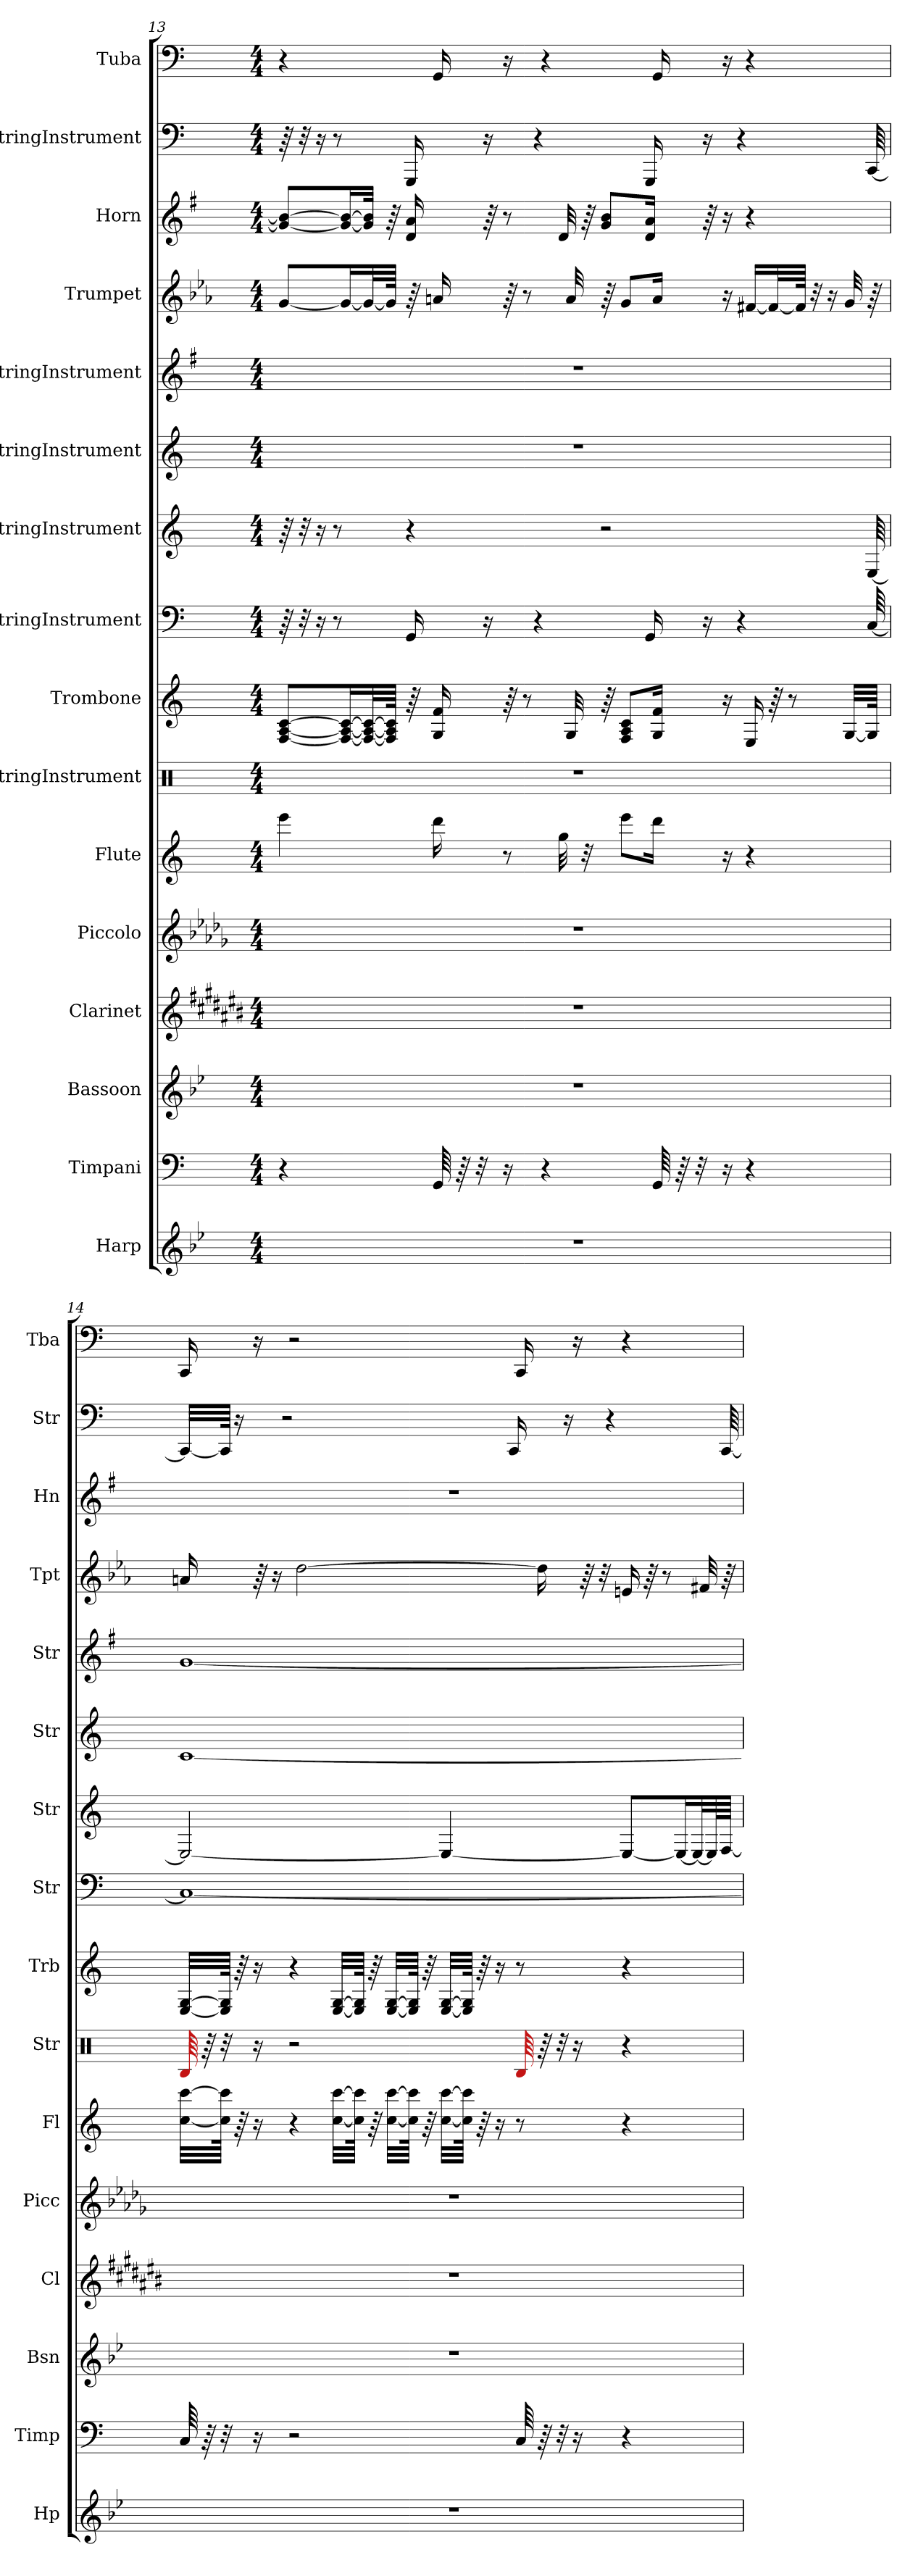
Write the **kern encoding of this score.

**kern	**kern	**kern	**kern	**kern	**kern	**kern	**kern	**kern	**kern	**kern	**kern	**kern	**kern	**kern	**kern
*part16	*part15	*part14	*part13	*part12	*part11	*part10	*part9	*part8	*part7	*part6	*part5	*part4	*part3	*part2	*part1
*staff16	*staff15	*staff14	*staff13	*staff12	*staff11	*staff10	*staff9	*staff8	*staff7	*staff6	*staff5	*staff4	*staff3	*staff2	*staff1
*I"Harp	*I"Timpani	*I"Bassoon	*I"Clarinet	*I"Piccolo	*I"Flute	*I"StringInstrument	*I"Trombone	*I"StringInstrument	*I"StringInstrument	*I"StringInstrument	*I"StringInstrument	*I"Trumpet	*I"Horn	*I"StringInstrument	*I"Tuba
*I'Hp	*I'Timp	*I'Bsn	*I'Cl	*I'Picc	*I'Fl	*I'Str	*I'Trb	*I'Str	*I'Str	*I'Str	*I'Str	*I'Tpt	*I'Hn	*I'Str	*I'Tba
!!LO:PB:g=z
*clefG2	*clefF4	*clefG2	*clefG2	*clefG2	*clefG2	*clefX	*clefG2	*clefF4	*clefG2	*clefG2	*clefG2	*clefG2	*clefG2	*clefF4	*clefF4
*	*	*	*ITrd1c2	*ITrd-7c-12	*	*	*	*	*	*	*	*ITrd1c2	*ITrd4c7	*	*
*k[b-e-]	*k[]	*k[b-e-]	*k[f#c#g#d#a#]	*k[b-e-a-d-g-]	*k[]	*k[]	*k[]	*k[]	*k[]	*k[]	*k[f#]	*k[b-e-a-d-g-]	*k[]	*k[]	*k[]
*M4/4	*M4/4	*M4/4	*M4/4	*M4/4	*M4/4	*M4/4	*M4/4	*M4/4	*M4/4	*M4/4	*M4/4	*M4/4	*M4/4	*M4/4	*M4/4
=13	=13	=13	=13	=13	=13	=13	=13	=13	=13	=13	=13	=13	=13	=13	=13
1r	4r	1r	1r	1r	4eee\	1r	[8F/ [8A/ [8c/L	64r	64r	1r	1r	[8f/L	8c/_ 8e/_L	64r	4r
.	.	.	.	.	.	.	.	32r	32r	.	.	.	.	32r	.
.	.	.	.	.	.	.	.	16r	16r	.	.	.	.	16r	.
.	.	.	.	.	.	.	.	8r	8r	.	.	.	.	8r	.
.	.	.	.	.	.	.	16F/_ 16A/_ 16c/_L	.	.	.	.	16f/L_	16c/_ 16e/_L	.	.
.	.	.	.	.	.	.	32F/_ 32A/_ 32c/_L	.	.	.	.	32f/L_	32c/] 32e/]JJk	.	.
.	.	.	.	.	.	.	64F/] 64A/] 64c/]JJJk	.	.	.	.	64f/JJJk]	64r	.	.
.	.	.	.	.	.	.	64r	16GG/	4r	.	.	64r	16G/ 16d/	16GGG/	.
.	64GG/	.	.	.	16ddd\	.	16G/ 16f/	.	.	.	.	16gn/	.	.	16GG/
.	64r	.	.	.	.	.	.	.	.	.	.	.	.	.	.
.	32r	.	.	.	.	.	.	.	.	.	.	.	.	.	.
.	.	.	.	.	.	.	.	16r	.	.	.	.	64r	16r	.
.	16r	.	.	.	8r	.	64r	.	.	.	.	64r	8r	.	16r
.	.	.	.	.	.	.	8r	.	.	.	.	8r	.	.	.
.	.	.	.	.	.	.	.	4r	.	.	.	.	.	4r	.
.	4r	.	.	.	.	.	.	.	.	.	.	.	.	.	4r
.	.	.	.	.	32gg\	.	.	.	.	.	.	.	32G/	.	.
.	.	.	.	.	.	.	32G/	.	.	.	.	32g/	.	.	.
.	.	.	.	.	32r	.	.	.	.	.	.	.	64r	.	.
.	.	.	.	.	.	.	64r	.	2r	.	.	64r	8c/ 8e/L	.	.
.	.	.	.	.	8eee\L	.	8F/ 8A/ 8c/L	.	.	.	.	8f/L	.	.	.
.	.	.	.	.	.	.	.	16GG/	.	.	.	.	16G/ 16d/Jk	16GGG/	.
.	64GG/	.	.	.	16ddd\Jk	.	16G/ 16f/Jk	.	.	.	.	16g/Jk	.	.	16GG/
.	64r	.	.	.	.	.	.	.	.	.	.	.	.	.	.
.	32r	.	.	.	.	.	.	.	.	.	.	.	.	.	.
.	.	.	.	.	.	.	.	16r	.	.	.	.	64r	16r	.
.	16r	.	.	.	16r	.	16r	.	.	.	.	16r	16r	.	16r
.	.	.	.	.	.	.	.	4r	.	.	.	.	.	4r	.
.	4r	.	.	.	4r	.	16E/	.	.	.	.	[16en/LL	4r	.	4r
.	.	.	.	.	.	.	64r	.	.	.	.	32e/L_	.	.	.
.	.	.	.	.	.	.	8r	.	.	.	.	.	.	.	.
.	.	.	.	.	.	.	.	.	.	.	.	64e/JJJk]	.	.	.
.	.	.	.	.	.	.	.	.	.	.	.	32r	.	.	.
.	.	.	.	.	.	.	.	.	.	.	.	16r	.	.	.
.	.	.	.	.	.	.	[32G/LLL	.	.	.	.	32f/	.	.	.
.	.	.	.	.	.	.	64G/JJJk]	[64C/	[64E/	.	.	64r	.	[64CC/	.
!!LO:PB:g=z
=14	=14	=14	=14	=14	=14	=14	=14	=14	=14	=14	=14	=14	=14	=14	=14
1r	64C/	1r	1r	1r	[32cc\ [32ccc\LLL	64B/	[32E/ [32G/LLL	1C_	2E/_	[1c	[1g	16gn/	1r	32CC/LLL_	16CC/
.	64r	.	.	.	.	64r	.	.	.	.	.	.	.	.	.
.	32r	.	.	.	64cc\] 64ccc\]JJJk	32r	64E/] 64G/]JJJk	.	.	.	.	.	.	64CC/JJJk]	.
.	.	.	.	.	64r	.	64r	.	.	.	.	.	.	16r	.
.	16r	.	.	.	16r	16r	16r	.	.	.	.	64r	.	.	16r
.	.	.	.	.	.	.	.	.	.	.	.	16r	.	.	.
.	.	.	.	.	.	.	.	.	.	.	.	.	.	2r	.
.	2r	.	.	.	4r	2r	4r	.	.	.	.	.	.	.	2r
.	.	.	.	.	.	.	.	.	.	.	.	[2cc\	.	.	.
.	.	.	.	.	[32cc\ [32ccc\LLL	.	[32E/ [32G/LLL	.	.	.	.	.	.	.	.
.	.	.	.	.	64cc\] 64ccc\]JJJk	.	64E/] 64G/]JJJk	.	.	.	.	.	.	.	.
.	.	.	.	.	64r	.	64r	.	.	.	.	.	.	.	.
.	.	.	.	.	[32cc\ [32ccc\LLL	.	[32E/ [32G/LLL	.	.	.	.	.	.	.	.
.	.	.	.	.	64cc\] 64ccc\]JJJk	.	64E/] 64G/]JJJk	.	.	.	.	.	.	.	.
.	.	.	.	.	64r	.	64r	.	.	.	.	.	.	.	.
.	.	.	.	.	[32cc\ [32ccc\LLL	.	[32E/ [32G/LLL	.	4E/_	.	.	.	.	.	.
.	.	.	.	.	64cc\] 64ccc\]JJJk	.	64E/] 64G/]JJJk	.	.	.	.	.	.	.	.
.	.	.	.	.	64r	.	64r	.	.	.	.	.	.	.	.
.	.	.	.	.	16r	.	16r	.	.	.	.	.	.	.	.
.	.	.	.	.	.	.	.	.	.	.	.	.	.	16CC/	.
.	64C/	.	.	.	8r	64B/	8r	.	.	.	.	.	.	.	16CC/
.	64r	.	.	.	.	64r	.	.	.	.	.	16cc\]	.	.	.
.	32r	.	.	.	.	32r	.	.	.	.	.	.	.	.	.
.	.	.	.	.	.	.	.	.	.	.	.	.	.	16r	.
.	16r	.	.	.	.	16r	.	.	.	.	.	.	.	.	16r
.	.	.	.	.	.	.	.	.	.	.	.	64r	.	.	.
.	.	.	.	.	.	.	.	.	.	.	.	32r	.	.	.
.	.	.	.	.	.	.	.	.	.	.	.	.	.	4r	.
.	4r	.	.	.	4r	4r	4r	.	8E/L_	.	.	16dn/	.	.	4r
.	.	.	.	.	.	.	.	.	.	.	.	64r	.	.	.
.	.	.	.	.	.	.	.	.	.	.	.	8r	.	.	.
.	.	.	.	.	.	.	.	.	16E/L_	.	.	.	.	.	.
.	.	.	.	.	.	.	.	.	32E/L_	.	.	.	.	.	.
.	.	.	.	.	.	.	.	.	.	.	.	32en/	.	.	.
.	.	.	.	.	.	.	.	.	64E/L]	.	.	.	.	.	.
.	.	.	.	.	.	.	.	.	[64F/JJJJ	.	.	64r	.	[64CC/	.
=	=	=	=	=	=	=	=	=	=	=	=	=	=	=	=
*-	*-	*-	*-	*-	*-	*-	*-	*-	*-	*-	*-	*-	*-	*-	*-
